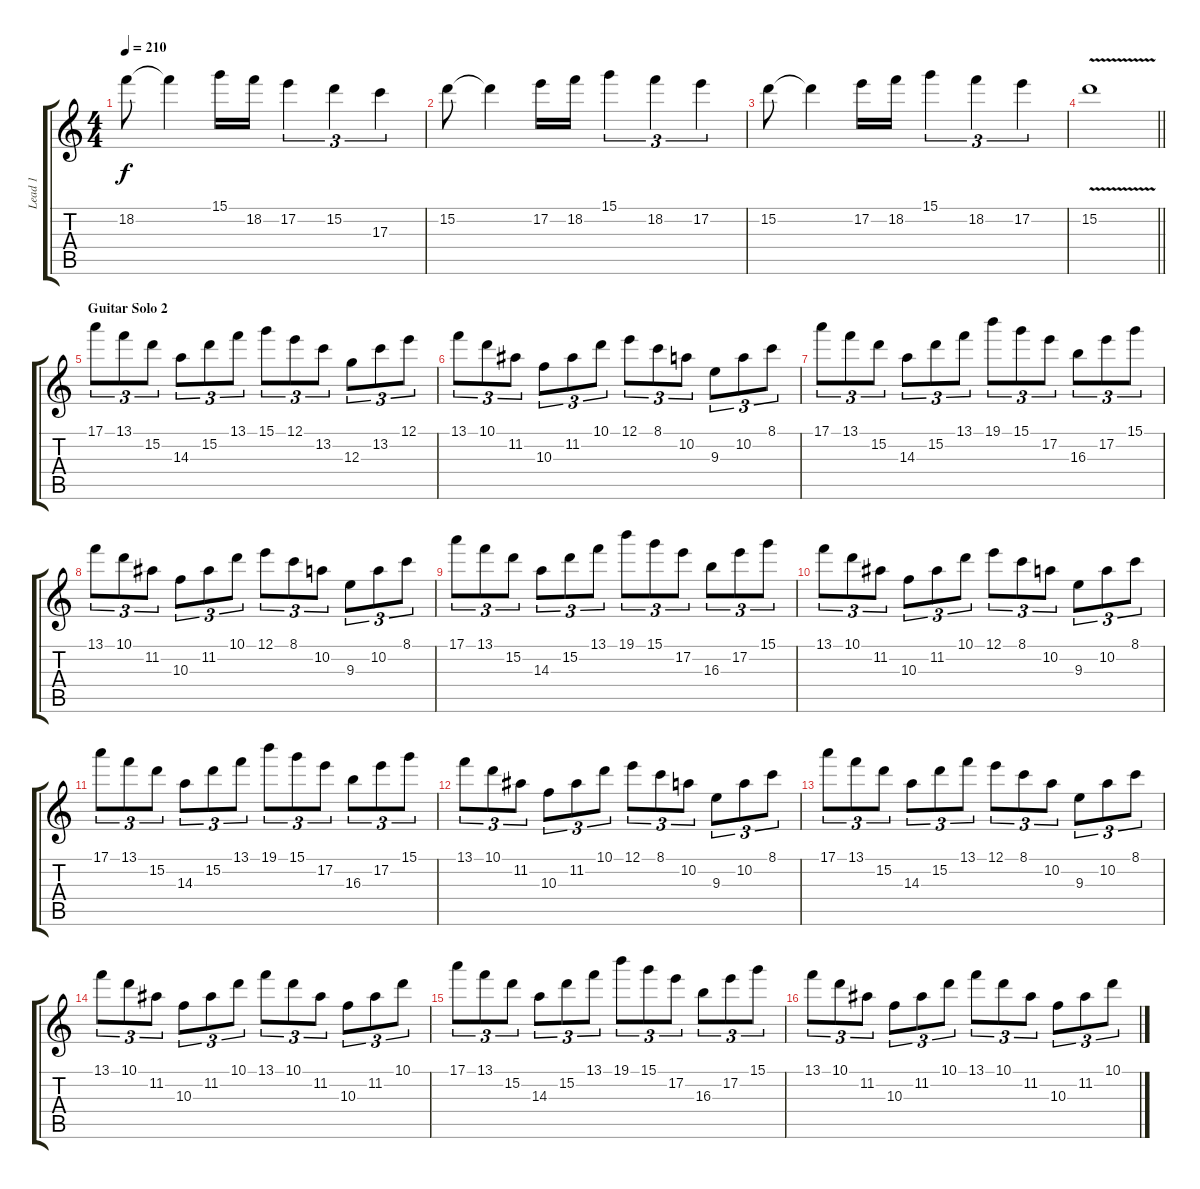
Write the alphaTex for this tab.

\track ("Lead 1" "Lead 1") {instrument overdrivenguitar}
\staff {score tabs}
\tuning (E4 B3 G3 D3 A2 D2) {hide}
\ts (4 4)
\tempo 210
\clef g2
\ks c
18.2.8{dy f} 18.2{t}.4 15.1.16 18.2.16 17.2.4{tu (3 2)} 15.2.4{tu (3 2)} 17.3.4{tu (3 2)} |
15.2.8 15.2{t}.4 17.2.16 18.2.16 15.1.4{tu (3 2)} 18.2.4{tu (3 2)} 17.2.4{tu (3 2)} |
15.2.8 15.2{t}.4 17.2.16 18.2.16 15.1.4{tu (3 2)} 18.2.4{tu (3 2)} 17.2.4{tu (3 2)} |
\barLineRight lightlight
15.2{v}.1 |
\section ("" "Guitar Solo 2")
17.1.8{tu (3 2)} 13.1.8{tu (3 2)} 15.2.8{tu (3 2)} 14.3.8{tu (3 2)} 15.2.8{tu (3 2)} 13.1.8{tu (3 2)} 15.1.8{tu (3 2)} 12.1.8{tu (3 2)} 13.2.8{tu (3 2)} 12.3.8{tu (3 2)} 13.2.8{tu (3 2)} 12.1.8{tu (3 2)} |
13.1.8{tu (3 2)} 10.1.8{tu (3 2)} 11.2.8{tu (3 2)} 10.3.8{tu (3 2)} 11.2.8{tu (3 2)} 10.1.8{tu (3 2)} 12.1.8{tu (3 2)} 8.1.8{tu (3 2)} 10.2.8{tu (3 2)} 9.3.8{tu (3 2)} 10.2.8{tu (3 2)} 8.1.8{tu (3 2)} |
17.1.8{tu (3 2)} 13.1.8{tu (3 2)} 15.2.8{tu (3 2)} 14.3.8{tu (3 2)} 15.2.8{tu (3 2)} 13.1.8{tu (3 2)} 19.1.8{tu (3 2)} 15.1.8{tu (3 2)} 17.2.8{tu (3 2)} 16.3.8{tu (3 2)} 17.2.8{tu (3 2)} 15.1.8{tu (3 2)} |
13.1.8{tu (3 2)} 10.1.8{tu (3 2)} 11.2.8{tu (3 2)} 10.3.8{tu (3 2)} 11.2.8{tu (3 2)} 10.1.8{tu (3 2)} 12.1.8{tu (3 2)} 8.1.8{tu (3 2)} 10.2.8{tu (3 2)} 9.3.8{tu (3 2)} 10.2.8{tu (3 2)} 8.1.8{tu (3 2)} |
17.1.8{tu (3 2)} 13.1.8{tu (3 2)} 15.2.8{tu (3 2)} 14.3.8{tu (3 2)} 15.2.8{tu (3 2)} 13.1.8{tu (3 2)} 19.1.8{tu (3 2)} 15.1.8{tu (3 2)} 17.2.8{tu (3 2)} 16.3.8{tu (3 2)} 17.2.8{tu (3 2)} 15.1.8{tu (3 2)} |
13.1.8{tu (3 2)} 10.1.8{tu (3 2)} 11.2.8{tu (3 2)} 10.3.8{tu (3 2)} 11.2.8{tu (3 2)} 10.1.8{tu (3 2)} 12.1.8{tu (3 2)} 8.1.8{tu (3 2)} 10.2.8{tu (3 2)} 9.3.8{tu (3 2)} 10.2.8{tu (3 2)} 8.1.8{tu (3 2)} |
17.1.8{tu (3 2)} 13.1.8{tu (3 2)} 15.2.8{tu (3 2)} 14.3.8{tu (3 2)} 15.2.8{tu (3 2)} 13.1.8{tu (3 2)} 19.1.8{tu (3 2)} 15.1.8{tu (3 2)} 17.2.8{tu (3 2)} 16.3.8{tu (3 2)} 17.2.8{tu (3 2)} 15.1.8{tu (3 2)} |
13.1.8{tu (3 2)} 10.1.8{tu (3 2)} 11.2.8{tu (3 2)} 10.3.8{tu (3 2)} 11.2.8{tu (3 2)} 10.1.8{tu (3 2)} 12.1.8{tu (3 2)} 8.1.8{tu (3 2)} 10.2.8{tu (3 2)} 9.3.8{tu (3 2)} 10.2.8{tu (3 2)} 8.1.8{tu (3 2)} |
17.1.8{tu (3 2)} 13.1.8{tu (3 2)} 15.2.8{tu (3 2)} 14.3.8{tu (3 2)} 15.2.8{tu (3 2)} 13.1.8{tu (3 2)} 12.1.8{tu (3 2)} 8.1.8{tu (3 2)} 10.2.8{tu (3 2)} 9.3.8{tu (3 2)} 10.2.8{tu (3 2)} 8.1.8{tu (3 2)} |
13.1.8{tu (3 2)} 10.1.8{tu (3 2)} 11.2.8{tu (3 2)} 10.3.8{tu (3 2)} 11.2.8{tu (3 2)} 10.1.8{tu (3 2)} 13.1.8{tu (3 2)} 10.1.8{tu (3 2)} 11.2.8{tu (3 2)} 10.3.8{tu (3 2)} 11.2.8{tu (3 2)} 10.1.8{tu (3 2)} |
17.1.8{tu (3 2)} 13.1.8{tu (3 2)} 15.2.8{tu (3 2)} 14.3.8{tu (3 2)} 15.2.8{tu (3 2)} 13.1.8{tu (3 2)} 19.1.8{tu (3 2)} 15.1.8{tu (3 2)} 17.2.8{tu (3 2)} 16.3.8{tu (3 2)} 17.2.8{tu (3 2)} 15.1.8{tu (3 2)} |
13.1.8{tu (3 2)} 10.1.8{tu (3 2)} 11.2.8{tu (3 2)} 10.3.8{tu (3 2)} 11.2.8{tu (3 2)} 10.1.8{tu (3 2)} 13.1.8{tu (3 2)} 10.1.8{tu (3 2)} 11.2.8{tu (3 2)} 10.3.8{tu (3 2)} 11.2.8{tu (3 2)} 10.1.8{tu (3 2)}
